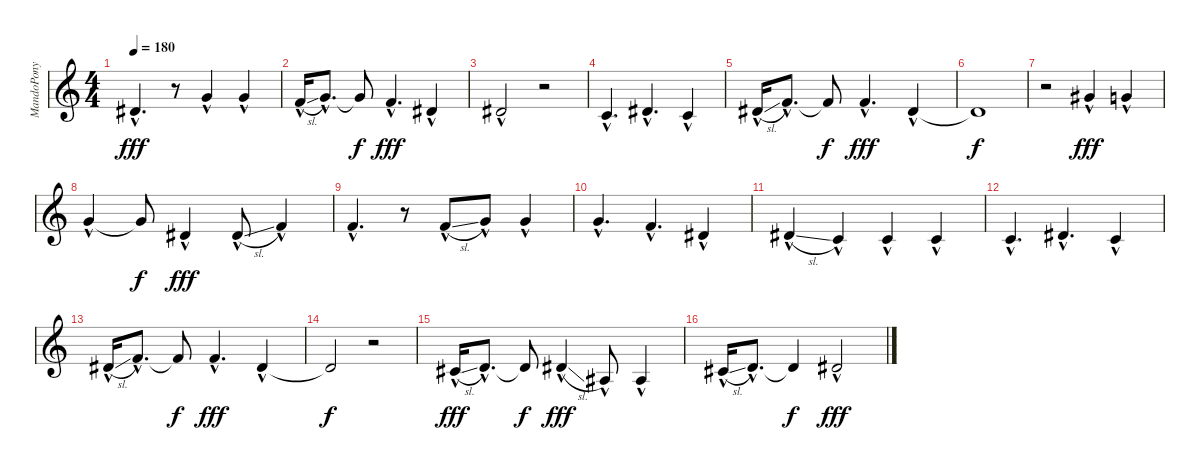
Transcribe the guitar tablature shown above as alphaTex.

\track ("MandoPony" "MandoPony") {instrument englishhorn}
\staff {score}
\tuning (E4 B3 G3 D3 A2 E2) {hide}
\ts (4 4)
\tempo 180
\clef g2
\ks c
4.2{hac}.4{d dy fff} r.8 3.1{hac}.4 3.1{hac}.4 |
1.1{sl hac}.16 3.1{hac}.8{d} 3.1{t}.8{dy f} 1.1{hac}.4{d dy fff} 4.2{hac}.4 |
4.2{hac}.2 r.2 |
5.3{hac}.4{d} 4.2{hac}.4{d} 5.3{hac}.4 |
4.2{sl hac}.16 6.2{hac}.8{d} 6.2{t}.8{dy f} 6.2{hac}.4{d dy fff} 4.2{hac}.4 |
4.2{t}.1{dy f} |
r.2 4.1{hac}.4{dy fff} 3.1{hac}.4 |
3.1{hac}.4 3.1{t}.8{dy f} 4.2{hac}.4{dy fff} 4.2{sl hac}.8 6.2{hac}.4 |
6.2{hac}.4{d} r.8 1.1{sl hac}.8 3.1{hac}.8 3.1{hac}.4 |
3.1{hac}.4{d} 1.1{hac}.4{d} 4.2{hac}.4 |
4.2{sl hac}.4 1.2{hac}.4 5.3{hac}.4 5.3{hac}.4 |
5.3{hac}.4{d} 4.2{hac}.4{d} 5.3{hac}.4 |
4.2{sl hac}.16 6.2{hac}.8{d} 6.2{t}.8{dy f} 6.2{hac}.4{d dy fff} 4.2{hac}.4 |
4.2{t}.2{dy f} r.2 |
2.2{sl hac}.16{dy fff} 3.2{hac}.8{d} 3.2{t}.8{dy f} 8.3{sl hac}.4{dy fff} 3.3{hac}.8 3.3{hac}.4 |
2.2{sl hac}.16 3.2{hac}.8{d} 3.2{t}.4{dy f} 4.2{hac}.2{dy fff}
